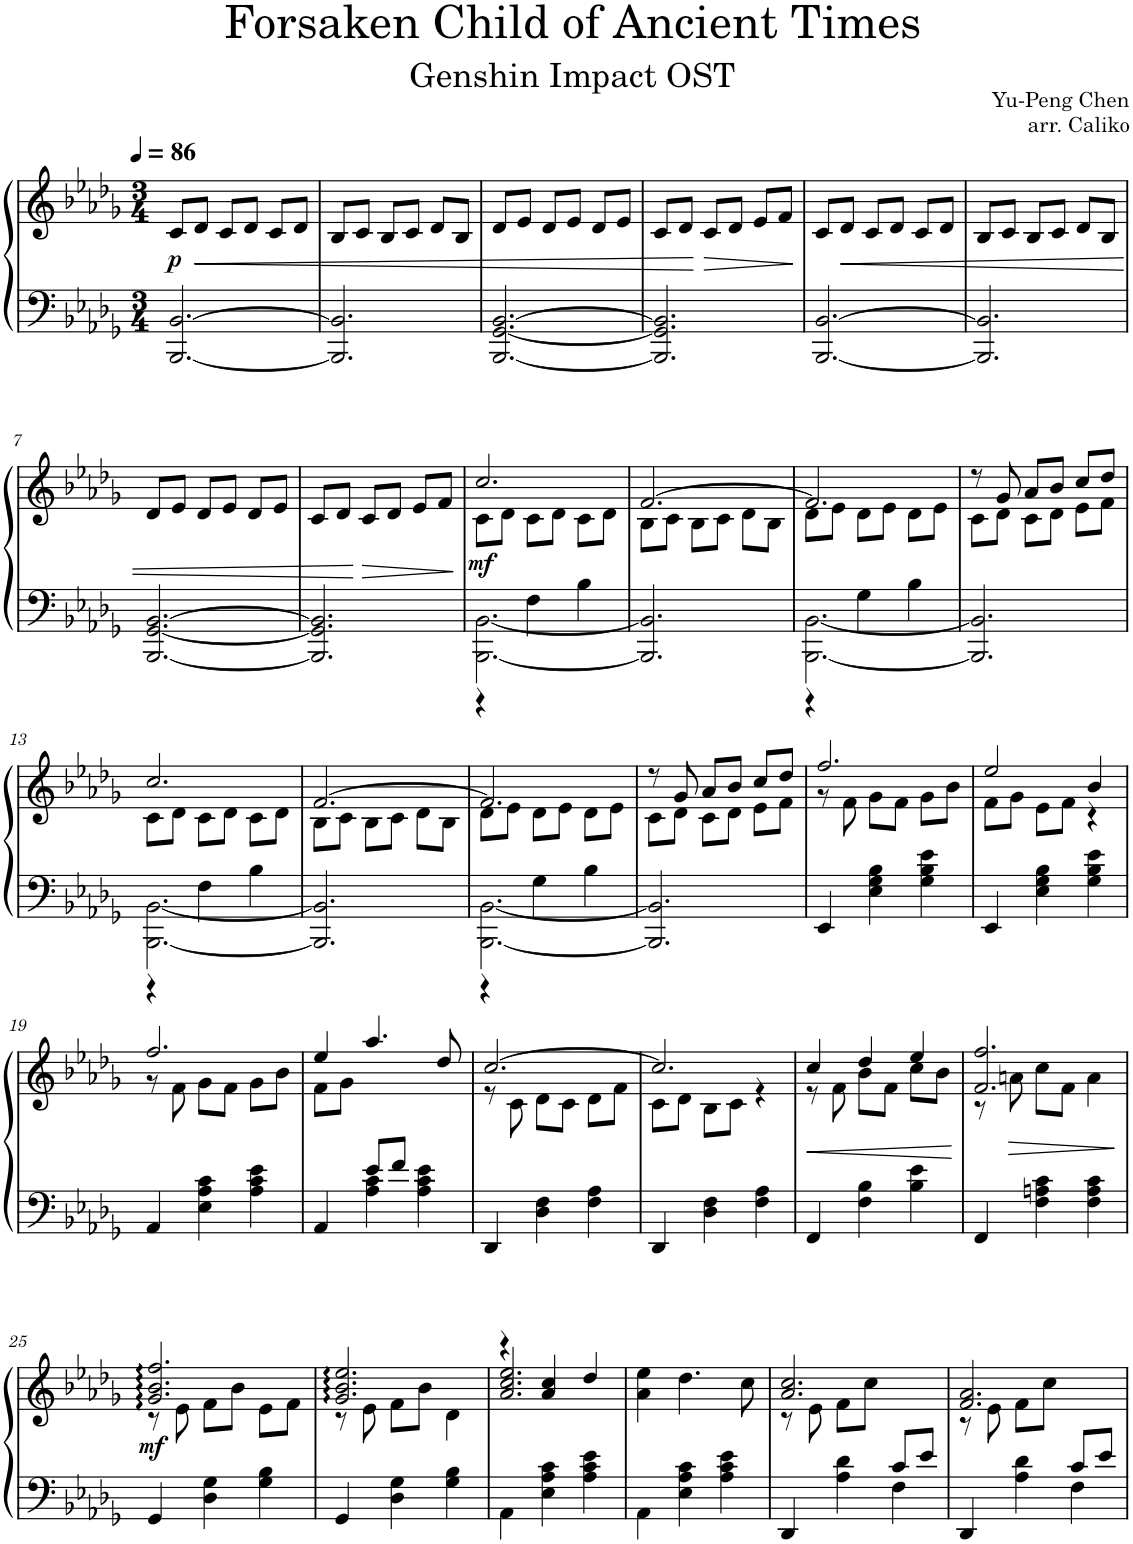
**kern	**kern	**dynam
*part1	*part1	*part1
*staff2	*staff1	*staff1/2
*I"Piano	*	*
*I'Pno.	*	*
*clefF4	*clefG2	*
*k[b-e-a-d-g-]	*k[b-e-a-d-g-]	*
*M3/4	*M3/4	*
*MM86	*MM86	*
=1	=1	=1
!	!	!LO:DY:b
[2.BBB-/ [2.BB-/	8c/L	p
!	!	!LO:HP:b
.	8d-/J	<
.	8c/L	.
.	8d-/J	.
.	8c/L	.
.	8d-/J	.
=2	=2	=2
2.BBB-/] 2.BB-/]	8B-/L	.
.	8c/J	.
.	8B-/L	.
.	8c/J	.
.	8d-/L	.
.	8B-/J	.
=3	=3	=3
[2.BBB-/ [2.GG-/ [2.BB-/	8d-/L	.
.	8e-/J	.
.	8d-/L	.
.	8e-/J	.
.	8d-/L	.
.	8e-/J	.
=4	=4	=4
2.BBB-/] 2.GG-/] 2.BB-/]	8c/L	.
.	8d-/J	.
!	!	!LO:HP:n=1:b
.	8c/L	[ >
.	8d-/J	.
.	8e-/L	.
.	8f/J	.
.	.	]
=5	=5	=5
[2.BBB-/ [2.BB-/	8c/L	.
!	!	!LO:HP:b
.	8d-/J	<
.	8c/L	.
.	8d-/J	.
.	8c/L	.
.	8d-/J	.
=6	=6	=6
2.BBB-/] 2.BB-/]	8B-/L	.
.	8c/J	.
.	8B-/L	.
.	8c/J	.
.	8d-/L	.
.	8B-/J	.
!!LO:LB:g=z
=7	=7	=7
[2.BBB-/ [2.GG-/ [2.BB-/	8d-/L	.
.	8e-/J	.
.	8d-/L	.
.	8e-/J	.
.	8d-/L	.
.	8e-/J	.
=8	=8	=8
2.BBB-/] 2.GG-/] 2.BB-/]	8c/L	.
.	8d-/J	.
!	!	!LO:HP:n=1:b
.	8c/L	[ >
.	8d-/J	.
.	8e-/L	.
.	8f/J	.
.	.	]
=9	=9	=9
*^	*^	*
!	!	!	!	!LO:DY:b
[2.BBB-\ [2.BB-\	4r	2.cc/	8c\L	mf
.	.	.	8d-\J	.
.	4F\	.	8c\L	.
.	.	.	8d-\J	.
.	4B-\	.	8c\L	.
.	.	.	8d-\J	.
*v	*v	*	*	*
=10	=10	=10	=10
2.BBB-/] 2.BB-/]	[2.f/	8B-\L	.
.	.	8c\J	.
.	.	8B-\L	.
.	.	8c\J	.
.	.	8d-\L	.
.	.	8B-\J	.
=11	=11	=11	=11
*^	*	*	*
[2.BBB-\ [2.BB-\	4r	2.f/]	8d-\L	.
.	.	.	8e-\J	.
.	4G-\	.	8d-\L	.
.	.	.	8e-\J	.
.	4B-\	.	8d-\L	.
.	.	.	8e-\J	.
*v	*v	*	*	*
=12	=12	=12	=12
2.BBB-/] 2.BB-/]	8r	8c\L	.
.	8g-/	8d-\J	.
.	8a-/L	8c\L	.
.	8b-/J	8d-\J	.
.	8cc/L	8e-\L	.
.	8dd-/J	8f\J	.
!!LO:LB:g=z	!!
=13	=13	=13	=13
*^	*	*	*
[2.BBB-\ [2.BB-\	4r	2.cc/	8c\L	.
.	.	.	8d-\J	.
.	4F\	.	8c\L	.
.	.	.	8d-\J	.
.	4B-\	.	8c\L	.
.	.	.	8d-\J	.
*v	*v	*	*	*
=14	=14	=14	=14
2.BBB-/] 2.BB-/]	[2.f/	8B-\L	.
.	.	8c\J	.
.	.	8B-\L	.
.	.	8c\J	.
.	.	8d-\L	.
.	.	8B-\J	.
=15	=15	=15	=15
*^	*	*	*
[2.BBB-\ [2.BB-\	4r	2.f/]	8d-\L	.
.	.	.	8e-\J	.
.	4G-\	.	8d-\L	.
.	.	.	8e-\J	.
.	4B-\	.	8d-\L	.
.	.	.	8e-\J	.
*v	*v	*	*	*
=16	=16	=16	=16
2.BBB-/] 2.BB-/]	8r	8c\L	.
.	8g-/	8d-\J	.
.	8a-/L	8c\L	.
.	8b-/J	8d-\J	.
.	8cc/L	8e-\L	.
.	8dd-/J	8f\J	.
=17	=17	=17	=17
4EE-/	2.ff/	8r	.
.	.	8f\	.
4E-\ 4G-\ 4B-\	.	8g-\L	.
.	.	8f\J	.
4G-\ 4B-\ 4e-\	.	8g-\L	.
.	.	8b-\J	.
=18	=18	=18	=18
4EE-/	2ee-/	8f\L	.
.	.	8g-\J	.
4E-\ 4G-\ 4B-\	.	8e-\L	.
.	.	8f\J	.
4G-\ 4B-\ 4e-\	4b-/	4r	.
!!LO:LB:g=z	!!
=19	=19	=19	=19
4AA-/	2.ff/	8r	.
.	.	8f\	.
4E-\ 4A-\ 4c\	.	8g-\L	.
.	.	8f\J	.
4A-\ 4c\ 4e-\	.	8g-\L	.
.	.	8b-\J	.
=20	=20	=20	=20
*^	*	*	*
4ryy	4AA-/	4ee-/	8f\L	.
.	.	.	8g-\J	.
8e-/L	4A-\ 4c\	4.aa-/	2ryy	.
8f/J	.	.	.	.
4e-\	4A-\ 4c\	.	.	.
.	.	8dd-/	.	.
*v	*v	*	*	*
=21	=21	=21	=21
4DD-/	[2.cc/	8r	.
.	.	8c\	.
4D-\ 4F\	.	8d-\L	.
.	.	8c\J	.
4F\ 4A-\	.	8d-\L	.
.	.	8f\J	.
=22	=22	=22	=22
4DD-/	2.cc/]	8c\L	.
.	.	8d-\J	.
4D-\ 4F\	.	8B-\L	.
.	.	8c\J	.
4F\ 4A-\	.	4r	.
=23	=23	=23	=23
!	!	!	!LO:HP:b
4FF/	4cc/	8r	<
.	.	8f\	.
4F\ 4B-\	4dd-/	8b-\L	.
.	.	8f\J	.
4B-\ 4e-\	4ee-/	8cc\L	.
.	.	8b-\J	.
*	*v	*v	*
.	.	[
=24	=24	=24
*	*^	*
4FF/	2.f/ 2.ff/	8r	.
.	.	8an\	.
4F\ 4An\ 4c\	.	8cc\L	.
.	.	8f\J	.
4F\ 4A\ 4c\	.	4a\	.
!!LO:LB:g=z	!!
=25	=25	=25	=25
!	!	!	!LO:DY:b
4GG-/	2.g-/ 2.b-/ 2.ff/	8r	mf
.	.	8e-\	.
4D-\ 4G-\	.	8f\L	.
.	.	8b-\J	.
4G-\ 4B-\	.	8e-\L	.
.	.	8f\J	.
=26	=26	=26	=26
4GG-/	2.g-/ 2.b-/ 2.ee-/	8r	.
.	.	8e-\	.
4D-\ 4G-\	.	8f\L	.
.	.	8b-\J	.
4G-\ 4B-\	.	4d-\	.
=27	=27	=27	=27
4AA-\	4r	2.a-/ 2.cc/ 2.ee-/	.
4E-\ 4A-\ 4c\	4a-/ 4cc/	.	.
4A-\ 4c\ 4e-\	4dd-/	.	.
*	*v	*v	*
=28	=28	=28
4AA-\	4a-\ 4ee-\	.
4E-\ 4A-\ 4c\	4.dd-\	.
4A-\ 4c\ 4e-\	.	.
.	8cc\	.
=29	=29	=29
*^	*^	*
2ryy	4DD-/	2.a-/ 2.cc/	8r	.
.	.	.	8e-\	.
.	4A-\ 4d-\	.	8f\L	.
.	.	.	8cc\J	.
8c/L	4F\	.	4ryy	.
8e-/J	.	.	.	.
=30	=30	=30	=30	=30
2ryy	4DD-/	2.f/ 2.a-/	8r	.
.	.	.	8e-\	.
.	4A-\ 4d-\	.	8f\L	.
.	.	.	8cc\J	.
8c/L	4F\	.	4ryy	.
8e-/J	.	.	.	.
*v	*v	*	*	*
*	*v	*v	*
=	=	=
*-	*-	*-
